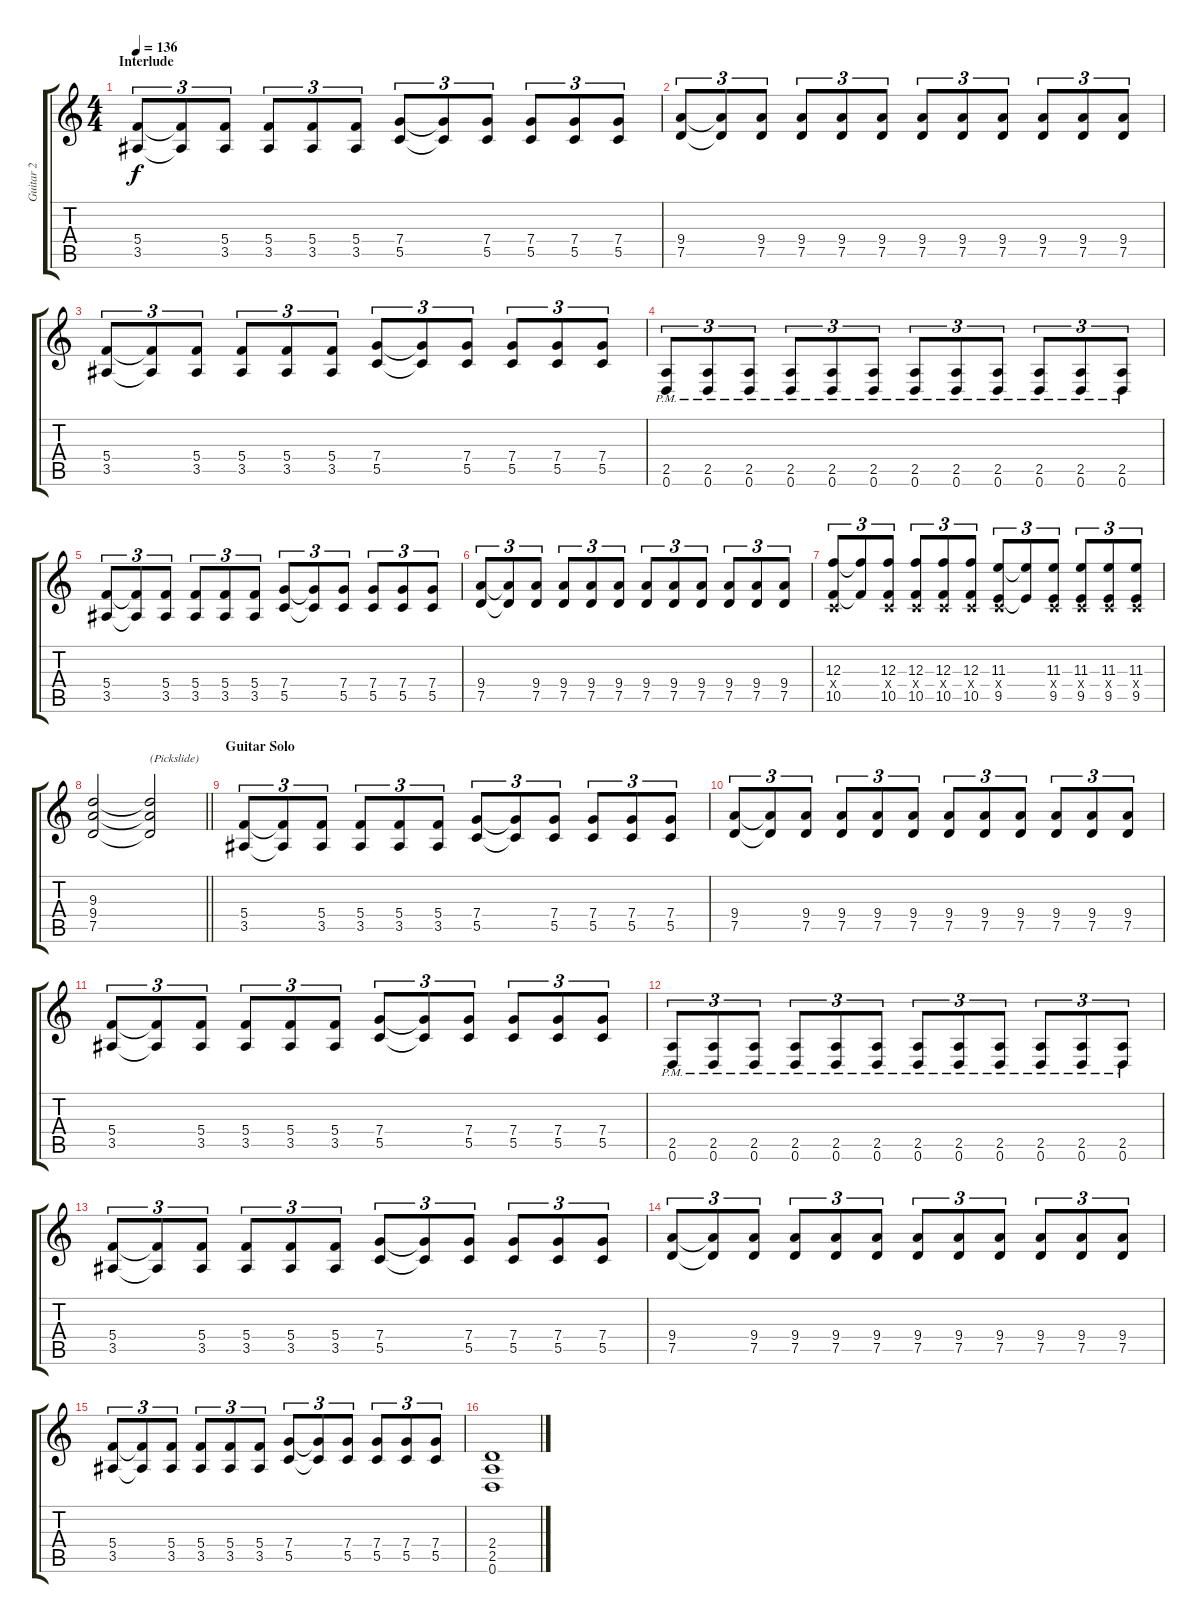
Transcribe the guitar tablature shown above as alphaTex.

\track ("Guitar 2" "Guitar 2") {instrument distortionguitar}
\staff {score tabs}
\tuning (D4 A3 F3 C3 G2 D2) {hide}
\ts (4 4)
\section ("" "Interlude")
\tempo 136
\clef g2
\ks c
(5.4 3.5).8{tu (3 2) dy f} (5.4{t} 3.5{t}).8{tu (3 2)} (5.4 3.5).8{tu (3 2)} (5.4 3.5).8{tu (3 2)} (5.4 3.5).8{tu (3 2)} (5.4 3.5).8{tu (3 2)} (7.4 5.5).8{tu (3 2)} (7.4{t} 5.5{t}).8{tu (3 2)} (7.4 5.5).8{tu (3 2)} (7.4 5.5).8{tu (3 2)} (7.4 5.5).8{tu (3 2)} (7.4 5.5).8{tu (3 2)} |
(9.4 7.5).8{tu (3 2)} (9.4{t} 7.5{t}).8{tu (3 2)} (9.4 7.5).8{tu (3 2)} (9.4 7.5).8{tu (3 2)} (9.4 7.5).8{tu (3 2)} (9.4 7.5).8{tu (3 2)} (9.4 7.5).8{tu (3 2)} (9.4 7.5).8{tu (3 2)} (9.4 7.5).8{tu (3 2)} (9.4 7.5).8{tu (3 2)} (9.4 7.5).8{tu (3 2)} (9.4 7.5).8{tu (3 2)} |
(5.4 3.5).8{tu (3 2)} (5.4{t} 3.5{t}).8{tu (3 2)} (5.4 3.5).8{tu (3 2)} (5.4 3.5).8{tu (3 2)} (5.4 3.5).8{tu (3 2)} (5.4 3.5).8{tu (3 2)} (7.4 5.5).8{tu (3 2)} (7.4{t} 5.5{t}).8{tu (3 2)} (7.4 5.5).8{tu (3 2)} (7.4 5.5).8{tu (3 2)} (7.4 5.5).8{tu (3 2)} (7.4 5.5).8{tu (3 2)} |
(2.5{pm} 0.6{pm}).8{tu (3 2)} (2.5{pm} 0.6{pm}).8{tu (3 2)} (2.5{pm} 0.6{pm}).8{tu (3 2)} (2.5{pm} 0.6{pm}).8{tu (3 2)} (2.5{pm} 0.6{pm}).8{tu (3 2)} (2.5{pm} 0.6{pm}).8{tu (3 2)} (2.5{pm} 0.6{pm}).8{tu (3 2)} (2.5{pm} 0.6{pm}).8{tu (3 2)} (2.5{pm} 0.6{pm}).8{tu (3 2)} (2.5{pm} 0.6{pm}).8{tu (3 2)} (2.5{pm} 0.6{pm}).8{tu (3 2)} (2.5{pm} 0.6{pm}).8{tu (3 2)} |
(5.4 3.5).8{tu (3 2)} (5.4{t} 3.5{t}).8{tu (3 2)} (5.4 3.5).8{tu (3 2)} (5.4 3.5).8{tu (3 2)} (5.4 3.5).8{tu (3 2)} (5.4 3.5).8{tu (3 2)} (7.4 5.5).8{tu (3 2)} (7.4{t} 5.5{t}).8{tu (3 2)} (7.4 5.5).8{tu (3 2)} (7.4 5.5).8{tu (3 2)} (7.4 5.5).8{tu (3 2)} (7.4 5.5).8{tu (3 2)} |
(9.4 7.5).8{tu (3 2)} (9.4{t} 7.5{t}).8{tu (3 2)} (9.4 7.5).8{tu (3 2)} (9.4 7.5).8{tu (3 2)} (9.4 7.5).8{tu (3 2)} (9.4 7.5).8{tu (3 2)} (9.4 7.5).8{tu (3 2)} (9.4 7.5).8{tu (3 2)} (9.4 7.5).8{tu (3 2)} (9.4 7.5).8{tu (3 2)} (9.4 7.5).8{tu (3 2)} (9.4 7.5).8{tu (3 2)} |
(12.3 0.4{x} 10.5).8{tu (3 2)} (12.3{t} 10.5{t}).8{tu (3 2)} (12.3 0.4{x} 10.5).8{tu (3 2)} (12.3 0.4{x} 10.5).8{tu (3 2)} (12.3 0.4{x} 10.5).8{tu (3 2)} (12.3 0.4{x} 10.5).8{tu (3 2)} (11.3 0.4{x} 9.5).8{tu (3 2)} (11.3{t} 9.5{t}).8{tu (3 2)} (11.3 0.4{x} 9.5).8{tu (3 2)} (11.3 0.4{x} 9.5).8{tu (3 2)} (11.3 0.4{x} 9.5).8{tu (3 2)} (11.3 0.4{x} 9.5).8{tu (3 2)} |
\barLineRight lightlight
(9.3 9.4 7.5).2 (9.3{t} 9.4{t} 7.5{t}).2{txt "(Pickslide)"} |
\section ("" "Guitar Solo")
(5.4 3.5).8{tu (3 2)} (5.4{t} 3.5{t}).8{tu (3 2)} (5.4 3.5).8{tu (3 2)} (5.4 3.5).8{tu (3 2)} (5.4 3.5).8{tu (3 2)} (5.4 3.5).8{tu (3 2)} (7.4 5.5).8{tu (3 2)} (7.4{t} 5.5{t}).8{tu (3 2)} (7.4 5.5).8{tu (3 2)} (7.4 5.5).8{tu (3 2)} (7.4 5.5).8{tu (3 2)} (7.4 5.5).8{tu (3 2)} |
(9.4 7.5).8{tu (3 2)} (9.4{t} 7.5{t}).8{tu (3 2)} (9.4 7.5).8{tu (3 2)} (9.4 7.5).8{tu (3 2)} (9.4 7.5).8{tu (3 2)} (9.4 7.5).8{tu (3 2)} (9.4 7.5).8{tu (3 2)} (9.4 7.5).8{tu (3 2)} (9.4 7.5).8{tu (3 2)} (9.4 7.5).8{tu (3 2)} (9.4 7.5).8{tu (3 2)} (9.4 7.5).8{tu (3 2)} |
(5.4 3.5).8{tu (3 2)} (5.4{t} 3.5{t}).8{tu (3 2)} (5.4 3.5).8{tu (3 2)} (5.4 3.5).8{tu (3 2)} (5.4 3.5).8{tu (3 2)} (5.4 3.5).8{tu (3 2)} (7.4 5.5).8{tu (3 2)} (7.4{t} 5.5{t}).8{tu (3 2)} (7.4 5.5).8{tu (3 2)} (7.4 5.5).8{tu (3 2)} (7.4 5.5).8{tu (3 2)} (7.4 5.5).8{tu (3 2)} |
(2.5{pm} 0.6{pm}).8{tu (3 2)} (2.5{pm} 0.6{pm}).8{tu (3 2)} (2.5{pm} 0.6{pm}).8{tu (3 2)} (2.5{pm} 0.6{pm}).8{tu (3 2)} (2.5{pm} 0.6{pm}).8{tu (3 2)} (2.5{pm} 0.6{pm}).8{tu (3 2)} (2.5{pm} 0.6{pm}).8{tu (3 2)} (2.5{pm} 0.6{pm}).8{tu (3 2)} (2.5{pm} 0.6{pm}).8{tu (3 2)} (2.5{pm} 0.6{pm}).8{tu (3 2)} (2.5{pm} 0.6{pm}).8{tu (3 2)} (2.5{pm} 0.6{pm}).8{tu (3 2)} |
(5.4 3.5).8{tu (3 2)} (5.4{t} 3.5{t}).8{tu (3 2)} (5.4 3.5).8{tu (3 2)} (5.4 3.5).8{tu (3 2)} (5.4 3.5).8{tu (3 2)} (5.4 3.5).8{tu (3 2)} (7.4 5.5).8{tu (3 2)} (7.4{t} 5.5{t}).8{tu (3 2)} (7.4 5.5).8{tu (3 2)} (7.4 5.5).8{tu (3 2)} (7.4 5.5).8{tu (3 2)} (7.4 5.5).8{tu (3 2)} |
(9.4 7.5).8{tu (3 2)} (9.4{t} 7.5{t}).8{tu (3 2)} (9.4 7.5).8{tu (3 2)} (9.4 7.5).8{tu (3 2)} (9.4 7.5).8{tu (3 2)} (9.4 7.5).8{tu (3 2)} (9.4 7.5).8{tu (3 2)} (9.4 7.5).8{tu (3 2)} (9.4 7.5).8{tu (3 2)} (9.4 7.5).8{tu (3 2)} (9.4 7.5).8{tu (3 2)} (9.4 7.5).8{tu (3 2)} |
(5.4 3.5).8{tu (3 2)} (5.4{t} 3.5{t}).8{tu (3 2)} (5.4 3.5).8{tu (3 2)} (5.4 3.5).8{tu (3 2)} (5.4 3.5).8{tu (3 2)} (5.4 3.5).8{tu (3 2)} (7.4 5.5).8{tu (3 2)} (7.4{t} 5.5{t}).8{tu (3 2)} (7.4 5.5).8{tu (3 2)} (7.4 5.5).8{tu (3 2)} (7.4 5.5).8{tu (3 2)} (7.4 5.5).8{tu (3 2)} |
(2.4 2.5 0.6).1
